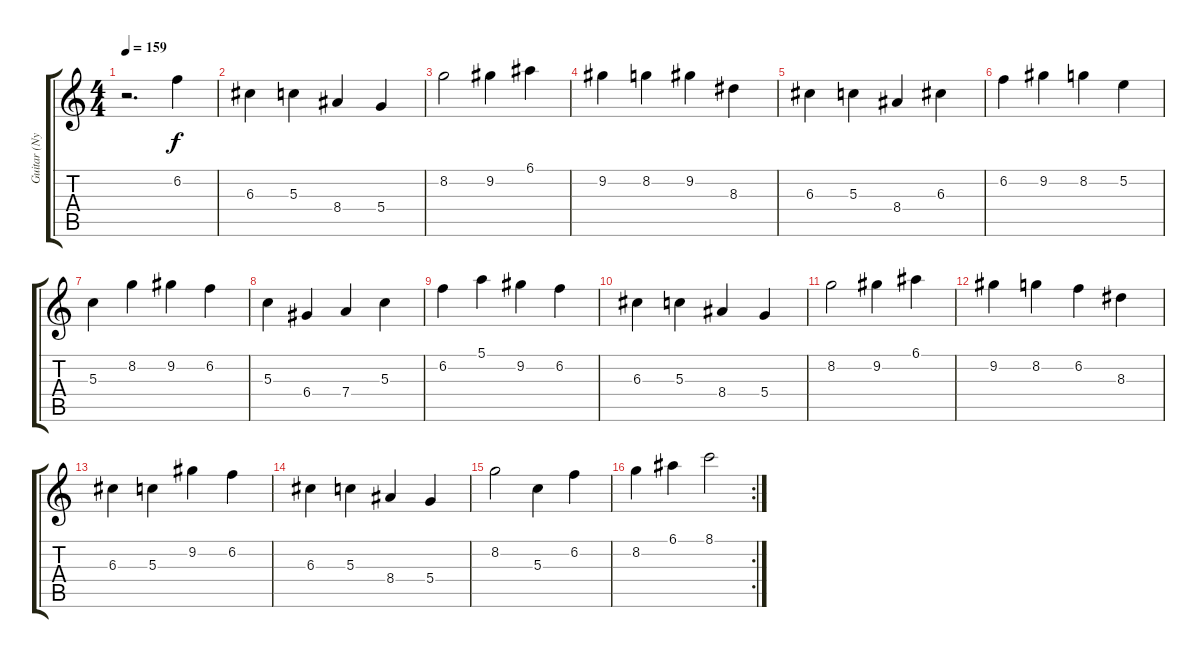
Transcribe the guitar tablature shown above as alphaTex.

\track ("Guitar (Nylon)" "Guitar (Ny") {instrument acousticguitarnylon}
\staff {score tabs}
\tuning (E4 B3 G3 D3 A2 E2) {hide}
\ts (4 4)
\tempo 159
\clef g2
\ks c
r.2{d dy f} 6.2.4 |
6.3.4 5.3.4 8.4.4 5.4.4 |
8.2.2 9.2.4 6.1.4 |
9.2.4 8.2.4 9.2.4 8.3.4 |
6.3.4 5.3.4 8.4.4 6.3.4 |
6.2.4 9.2.4 8.2.4 5.2.4 |
5.3.4 8.2.4 9.2.4 6.2.4 |
5.3.4 6.4.4 7.4.4 5.3.4 |
6.2.4 5.1.4 9.2.4 6.2.4 |
6.3.4 5.3.4 8.4.4 5.4.4 |
8.2.2 9.2.4 6.1.4 |
9.2.4 8.2.4 6.2.4 8.3.4 |
6.3.4 5.3.4 9.2.4 6.2.4 |
6.3.4 5.3.4 8.4.4 5.4.4 |
8.2.2 5.3.4 6.2.4 |
\rc 2
8.2.4 6.1.4 8.1.2
